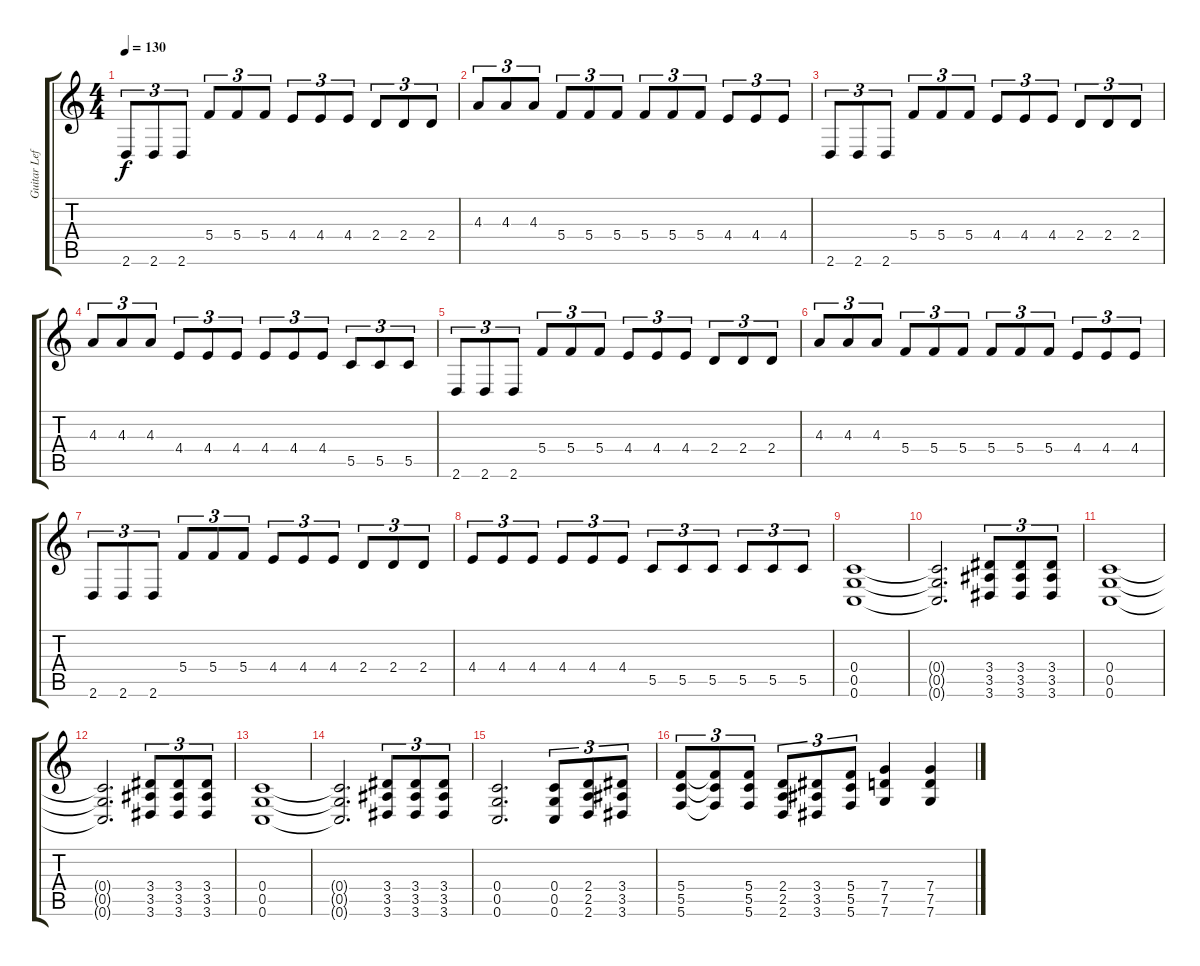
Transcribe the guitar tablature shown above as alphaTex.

\track ("Guitar Left - Jari Mäenpää " "Guitar Lef") {instrument distortionguitar}
\staff {score tabs}
\tuning (D4 A3 F3 C3 G2 C2) {hide}
\ts (4 4)
\tempo 130
\clef g2
\ks c
2.6.8{tu (3 2) dy f instrument distortionguitar} 2.6.8{tu (3 2)} 2.6.8{tu (3 2)} 5.4.8{tu (3 2)} 5.4.8{tu (3 2)} 5.4.8{tu (3 2)} 4.4.8{tu (3 2)} 4.4.8{tu (3 2)} 4.4.8{tu (3 2)} 2.4.8{tu (3 2)} 2.4.8{tu (3 2)} 2.4.8{tu (3 2)} |
4.3.8{tu (3 2)} 4.3.8{tu (3 2)} 4.3.8{tu (3 2)} 5.4.8{tu (3 2)} 5.4.8{tu (3 2)} 5.4.8{tu (3 2)} 5.4.8{tu (3 2)} 5.4.8{tu (3 2)} 5.4.8{tu (3 2)} 4.4.8{tu (3 2)} 4.4.8{tu (3 2)} 4.4.8{tu (3 2)} |
2.6.8{tu (3 2)} 2.6.8{tu (3 2)} 2.6.8{tu (3 2)} 5.4.8{tu (3 2)} 5.4.8{tu (3 2)} 5.4.8{tu (3 2)} 4.4.8{tu (3 2)} 4.4.8{tu (3 2)} 4.4.8{tu (3 2)} 2.4.8{tu (3 2)} 2.4.8{tu (3 2)} 2.4.8{tu (3 2)} |
4.3.8{tu (3 2)} 4.3.8{tu (3 2)} 4.3.8{tu (3 2)} 4.4.8{tu (3 2)} 4.4.8{tu (3 2)} 4.4.8{tu (3 2)} 4.4.8{tu (3 2)} 4.4.8{tu (3 2)} 4.4.8{tu (3 2)} 5.5.8{tu (3 2)} 5.5.8{tu (3 2)} 5.5.8{tu (3 2)} |
2.6.8{tu (3 2)} 2.6.8{tu (3 2)} 2.6.8{tu (3 2)} 5.4.8{tu (3 2)} 5.4.8{tu (3 2)} 5.4.8{tu (3 2)} 4.4.8{tu (3 2)} 4.4.8{tu (3 2)} 4.4.8{tu (3 2)} 2.4.8{tu (3 2)} 2.4.8{tu (3 2)} 2.4.8{tu (3 2)} |
4.3.8{tu (3 2)} 4.3.8{tu (3 2)} 4.3.8{tu (3 2)} 5.4.8{tu (3 2)} 5.4.8{tu (3 2)} 5.4.8{tu (3 2)} 5.4.8{tu (3 2)} 5.4.8{tu (3 2)} 5.4.8{tu (3 2)} 4.4.8{tu (3 2)} 4.4.8{tu (3 2)} 4.4.8{tu (3 2)} |
2.6.8{tu (3 2)} 2.6.8{tu (3 2)} 2.6.8{tu (3 2)} 5.4.8{tu (3 2)} 5.4.8{tu (3 2)} 5.4.8{tu (3 2)} 4.4.8{tu (3 2)} 4.4.8{tu (3 2)} 4.4.8{tu (3 2)} 2.4.8{tu (3 2)} 2.4.8{tu (3 2)} 2.4.8{tu (3 2)} |
4.4.8{tu (3 2)} 4.4.8{tu (3 2)} 4.4.8{tu (3 2)} 4.4.8{tu (3 2)} 4.4.8{tu (3 2)} 4.4.8{tu (3 2)} 5.5.8{tu (3 2)} 5.5.8{tu (3 2)} 5.5.8{tu (3 2)} 5.5.8{tu (3 2)} 5.5.8{tu (3 2)} 5.5.8{tu (3 2)} |
(0.4 0.5 0.6).1 |
(0.4{t} 0.5{t} 0.6{t}).2{d} (3.4 3.5 3.6).8{tu (3 2)} (3.4 3.5 3.6).8{tu (3 2)} (3.4 3.5 3.6).8{tu (3 2)} |
(0.4 0.5 0.6).1 |
(0.4{t} 0.5{t} 0.6{t}).2{d} (3.4 3.5 3.6).8{tu (3 2)} (3.4 3.5 3.6).8{tu (3 2)} (3.4 3.5 3.6).8{tu (3 2)} |
(0.4 0.5 0.6).1 |
(0.4{t} 0.5{t} 0.6{t}).2{d} (3.4 3.5 3.6).8{tu (3 2)} (3.4 3.5 3.6).8{tu (3 2)} (3.4 3.5 3.6).8{tu (3 2)} |
(0.4 0.5 0.6).2{d} (0.4 0.5 0.6).8{tu (3 2)} (2.4 2.5 2.6).8{tu (3 2)} (3.4 3.5 3.6).8{tu (3 2)} |
(5.4 5.5 5.6).8{tu (3 2)} (5.4{t} 5.5{t} 5.6{t}).8{tu (3 2)} (5.4 5.5 5.6).8{tu (3 2)} (2.4 2.5 2.6).8{tu (3 2)} (3.4 3.5 3.6).8{tu (3 2)} (5.4 5.5 5.6).8{tu (3 2)} (7.4 7.5 7.6).4 (7.4 7.5 7.6).4
